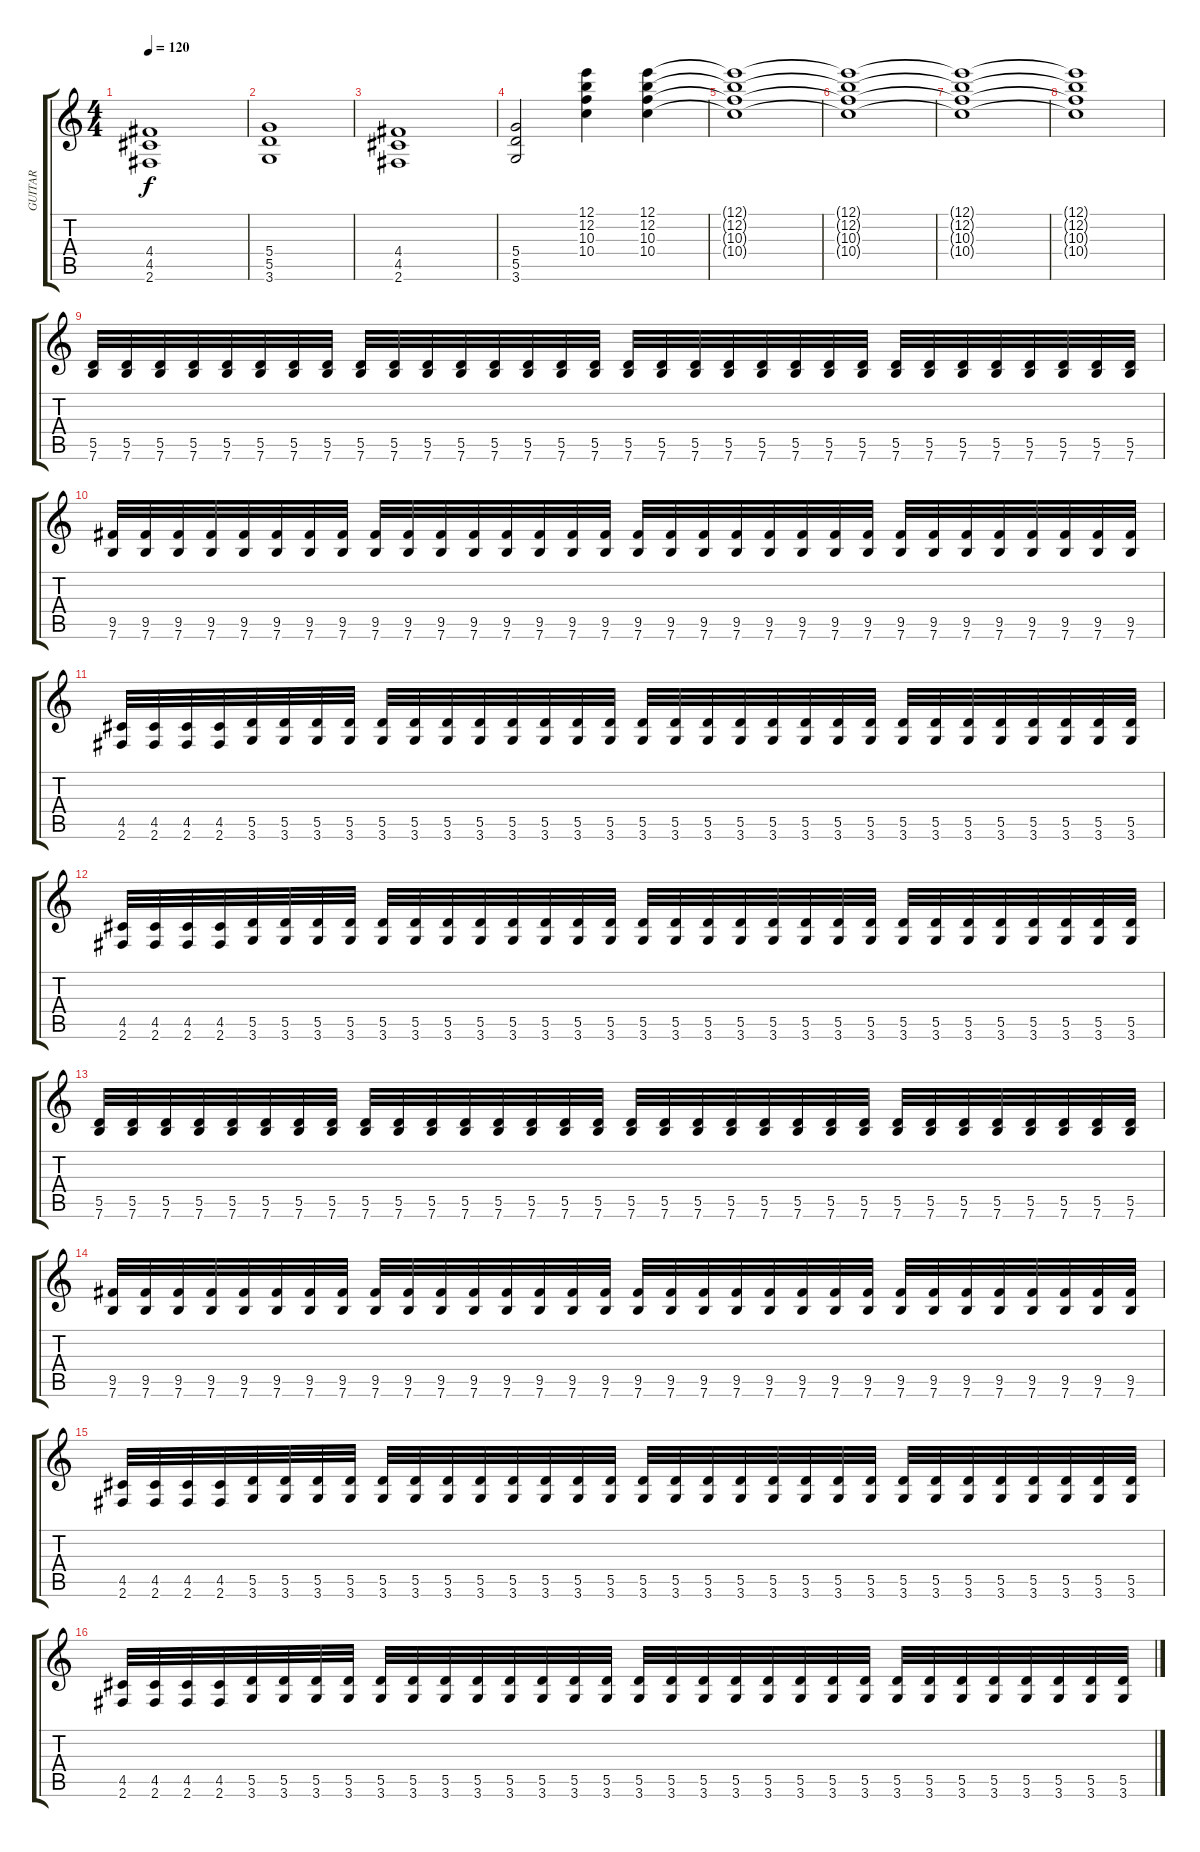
\track ("GUITAR" "GUITAR") {instrument distortionguitar}
\staff {score tabs}
\tuning (E4 B3 G3 D3 A2 E2) {hide}
\ts (4 4)
\tempo 120
\clef g2
\ks c
(4.4 4.5 2.6).1{dy f} |
(5.4 5.5 3.6).1 |
(4.4 4.5 2.6).1 |
(5.4 5.5 3.6).2 (12.1 12.2 10.3 10.4).4 (12.1 12.2 10.3 10.4).4 |
(12.1{t} 12.2{t} 10.3{t} 10.4{t}).1 |
(12.1{t} 12.2{t} 10.3{t} 10.4{t}).1 |
(12.1{t} 12.2{t} 10.3{t} 10.4{t}).1 |
(12.1{t} 12.2{t} 10.3{t} 10.4{t}).1 |
(5.5 7.6).32 (5.5 7.6).32 (5.5 7.6).32 (5.5 7.6).32 (5.5 7.6).32 (5.5 7.6).32 (5.5 7.6).32 (5.5 7.6).32 (5.5 7.6).32 (5.5 7.6).32 (5.5 7.6).32 (5.5 7.6).32 (5.5 7.6).32 (5.5 7.6).32 (5.5 7.6).32 (5.5 7.6).32 (5.5 7.6).32 (5.5 7.6).32 (5.5 7.6).32 (5.5 7.6).32 (5.5 7.6).32 (5.5 7.6).32 (5.5 7.6).32 (5.5 7.6).32 (5.5 7.6).32 (5.5 7.6).32 (5.5 7.6).32 (5.5 7.6).32 (5.5 7.6).32 (5.5 7.6).32 (5.5 7.6).32 (5.5 7.6).32 |
(9.5 7.6).32 (9.5 7.6).32 (9.5 7.6).32 (9.5 7.6).32 (9.5 7.6).32 (9.5 7.6).32 (9.5 7.6).32 (9.5 7.6).32 (9.5 7.6).32 (9.5 7.6).32 (9.5 7.6).32 (9.5 7.6).32 (9.5 7.6).32 (9.5 7.6).32 (9.5 7.6).32 (9.5 7.6).32 (9.5 7.6).32 (9.5 7.6).32 (9.5 7.6).32 (9.5 7.6).32 (9.5 7.6).32 (9.5 7.6).32 (9.5 7.6).32 (9.5 7.6).32 (9.5 7.6).32 (9.5 7.6).32 (9.5 7.6).32 (9.5 7.6).32 (9.5 7.6).32 (9.5 7.6).32 (9.5 7.6).32 (9.5 7.6).32 |
(4.5 2.6).32 (4.5 2.6).32 (4.5 2.6).32 (4.5 2.6).32 (5.5 3.6).32 (5.5 3.6).32 (5.5 3.6).32 (5.5 3.6).32 (5.5 3.6).32 (5.5 3.6).32 (5.5 3.6).32 (5.5 3.6).32 (5.5 3.6).32 (5.5 3.6).32 (5.5 3.6).32 (5.5 3.6).32 (5.5 3.6).32 (5.5 3.6).32 (5.5 3.6).32 (5.5 3.6).32 (5.5 3.6).32 (5.5 3.6).32 (5.5 3.6).32 (5.5 3.6).32 (5.5 3.6).32 (5.5 3.6).32 (5.5 3.6).32 (5.5 3.6).32 (5.5 3.6).32 (5.5 3.6).32 (5.5 3.6).32 (5.5 3.6).32 |
(4.5 2.6).32 (4.5 2.6).32 (4.5 2.6).32 (4.5 2.6).32 (5.5 3.6).32 (5.5 3.6).32 (5.5 3.6).32 (5.5 3.6).32 (5.5 3.6).32 (5.5 3.6).32 (5.5 3.6).32 (5.5 3.6).32 (5.5 3.6).32 (5.5 3.6).32 (5.5 3.6).32 (5.5 3.6).32 (5.5 3.6).32 (5.5 3.6).32 (5.5 3.6).32 (5.5 3.6).32 (5.5 3.6).32 (5.5 3.6).32 (5.5 3.6).32 (5.5 3.6).32 (5.5 3.6).32 (5.5 3.6).32 (5.5 3.6).32 (5.5 3.6).32 (5.5 3.6).32 (5.5 3.6).32 (5.5 3.6).32 (5.5 3.6).32 |
(5.5 7.6).32 (5.5 7.6).32 (5.5 7.6).32 (5.5 7.6).32 (5.5 7.6).32 (5.5 7.6).32 (5.5 7.6).32 (5.5 7.6).32 (5.5 7.6).32 (5.5 7.6).32 (5.5 7.6).32 (5.5 7.6).32 (5.5 7.6).32 (5.5 7.6).32 (5.5 7.6).32 (5.5 7.6).32 (5.5 7.6).32 (5.5 7.6).32 (5.5 7.6).32 (5.5 7.6).32 (5.5 7.6).32 (5.5 7.6).32 (5.5 7.6).32 (5.5 7.6).32 (5.5 7.6).32 (5.5 7.6).32 (5.5 7.6).32 (5.5 7.6).32 (5.5 7.6).32 (5.5 7.6).32 (5.5 7.6).32 (5.5 7.6).32 |
(9.5 7.6).32 (9.5 7.6).32 (9.5 7.6).32 (9.5 7.6).32 (9.5 7.6).32 (9.5 7.6).32 (9.5 7.6).32 (9.5 7.6).32 (9.5 7.6).32 (9.5 7.6).32 (9.5 7.6).32 (9.5 7.6).32 (9.5 7.6).32 (9.5 7.6).32 (9.5 7.6).32 (9.5 7.6).32 (9.5 7.6).32 (9.5 7.6).32 (9.5 7.6).32 (9.5 7.6).32 (9.5 7.6).32 (9.5 7.6).32 (9.5 7.6).32 (9.5 7.6).32 (9.5 7.6).32 (9.5 7.6).32 (9.5 7.6).32 (9.5 7.6).32 (9.5 7.6).32 (9.5 7.6).32 (9.5 7.6).32 (9.5 7.6).32 |
(4.5 2.6).32 (4.5 2.6).32 (4.5 2.6).32 (4.5 2.6).32 (5.5 3.6).32 (5.5 3.6).32 (5.5 3.6).32 (5.5 3.6).32 (5.5 3.6).32 (5.5 3.6).32 (5.5 3.6).32 (5.5 3.6).32 (5.5 3.6).32 (5.5 3.6).32 (5.5 3.6).32 (5.5 3.6).32 (5.5 3.6).32 (5.5 3.6).32 (5.5 3.6).32 (5.5 3.6).32 (5.5 3.6).32 (5.5 3.6).32 (5.5 3.6).32 (5.5 3.6).32 (5.5 3.6).32 (5.5 3.6).32 (5.5 3.6).32 (5.5 3.6).32 (5.5 3.6).32 (5.5 3.6).32 (5.5 3.6).32 (5.5 3.6).32 |
(4.5 2.6).32 (4.5 2.6).32 (4.5 2.6).32 (4.5 2.6).32 (5.5 3.6).32 (5.5 3.6).32 (5.5 3.6).32 (5.5 3.6).32 (5.5 3.6).32 (5.5 3.6).32 (5.5 3.6).32 (5.5 3.6).32 (5.5 3.6).32 (5.5 3.6).32 (5.5 3.6).32 (5.5 3.6).32 (5.5 3.6).32 (5.5 3.6).32 (5.5 3.6).32 (5.5 3.6).32 (5.5 3.6).32 (5.5 3.6).32 (5.5 3.6).32 (5.5 3.6).32 (5.5 3.6).32 (5.5 3.6).32 (5.5 3.6).32 (5.5 3.6).32 (5.5 3.6).32 (5.5 3.6).32 (5.5 3.6).32 (5.5 3.6).32
